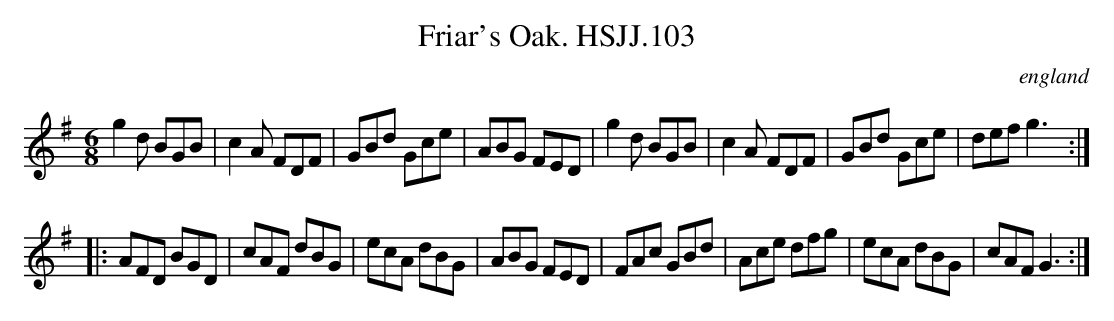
X:1
T:Friar's Oak. HSJJ.103
O:england
M:6/8
L:1/8
K:G
g2d BGB|c2A FDF|GBd Gce|ABG FED|g2d BGB|c2A FDF|GBd Gce|defg3:|
|:AFD BGD|cAF dBG|ecA dBG|ABG FED|FAc GBd|Ace dfg|ecA dBG|cAFG3:|]
